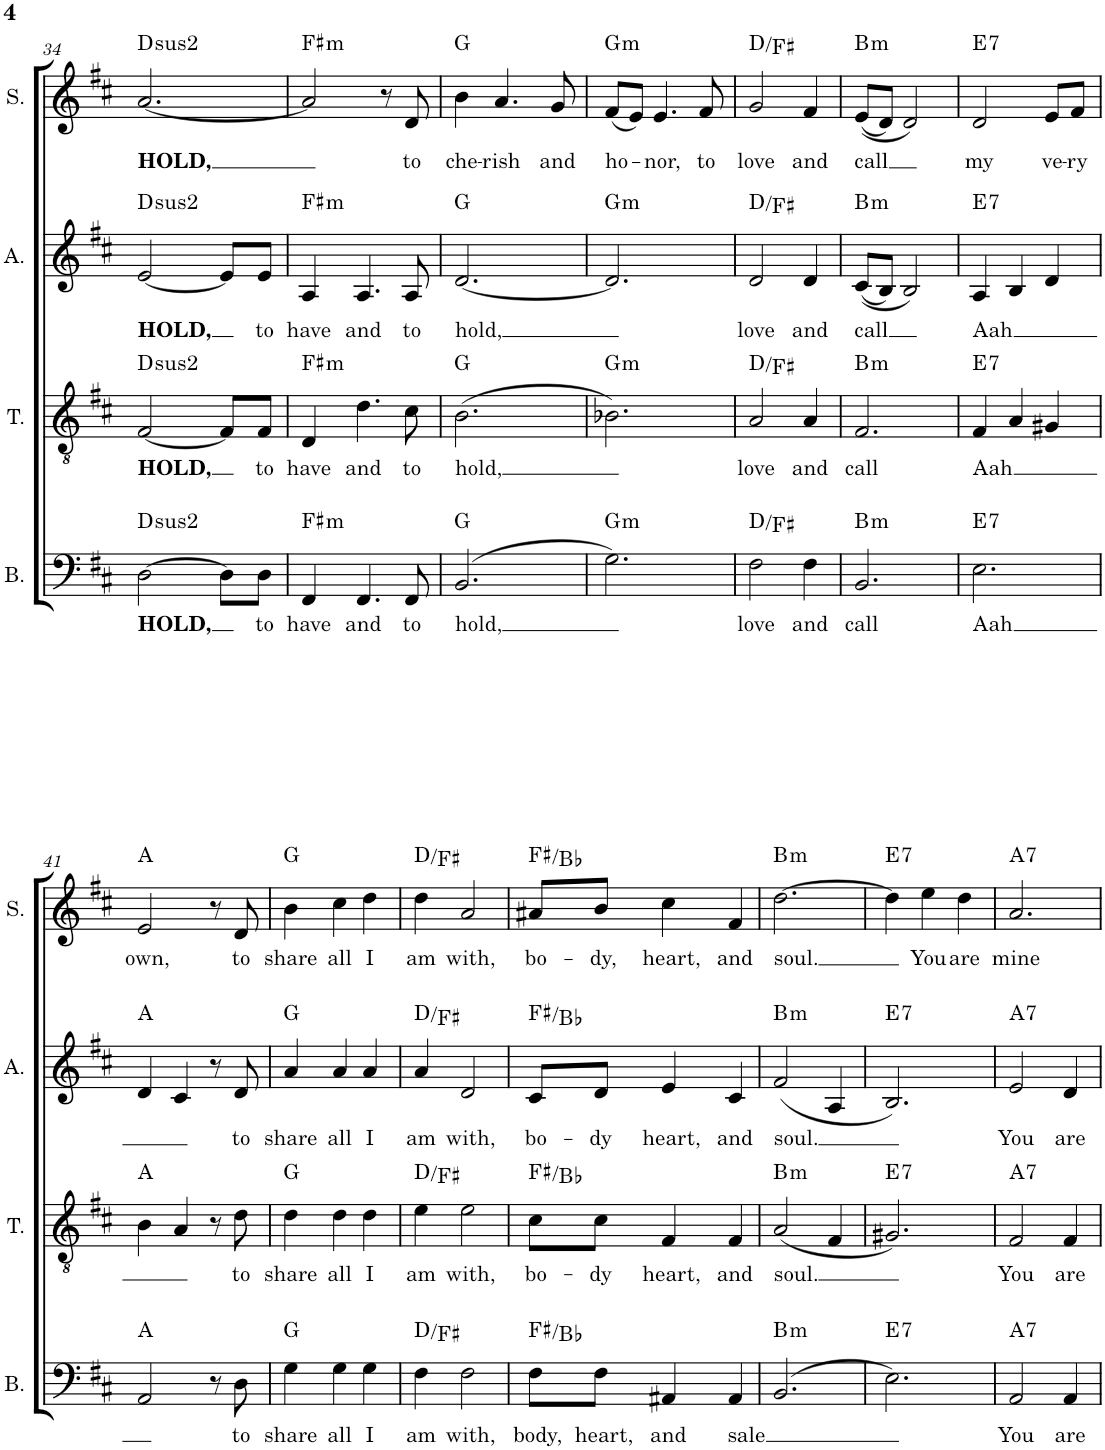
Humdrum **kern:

**kern	**text	**harte	**kern	**text	**harte	**kern	**text	**harte	**kern	**text	**harte
*part4	*part4	*part4	*part3	*part3	*part3	*part2	*part2	*part2	*part1	*part1	*part1
*staff4	*staff4	*	*staff3	*staff3	*	*staff2	*staff2	*	*staff1	*staff1	*
*I"Bass	*	*	*I"Tenor	*	*	*I"Alto	*	*	*I"Soprano	*	*
*I'B.	*	*	*I'T.	*	*	*I'A.	*	*	*I'S.	*	*
!!LO:PB:g=z
*clefF4	*	*	*clefGv2	*	*	*clefG2	*	*	*clefG2	*	*
*k[f#c#]	*	*	*k[f#c#]	*	*	*k[f#c#]	*	*	*k[f#c#]	*	*
*M3/4	*	*	*M3/4	*	*	*M3/4	*	*	*M3/4	*	*
=34	=34	=34	=34	=34	=34	=34	=34	=34	=34	=34	=34
!	!LO:LY:b	!LO:H:kt=2	!	!LO:LY:b	!LO:H:kt=2	!	!LO:LY:b	!LO:H:kt=2	!	!LO:LY:b	!LO:H:kt=2
[2D\	HOLD,	D:(1,2,5)	[2F#/	HOLD,	D:(1,2,5)	[2e/	HOLD,	D:(1,2,5)	[2.a/	HOLD,	D:(1,2,5)
8D\L]	.	.	8F#/L]	.	.	8e/L]	.	.	.	.	.
!	!LO:LY:b	!	!	!LO:LY:b	!	!	!LO:LY:b	!	!	!	!
8D\J	to	.	8F#/J	to	.	8e/J	to	.	.	.	.
=35	=35	=35	=35	=35	=35	=35	=35	=35	=35	=35	=35
!	!LO:LY:b	!LO:H:kt=m	!	!LO:LY:b	!LO:H:kt=m	!	!LO:LY:b	!LO:H:kt=m	!	!	!LO:H:kt=m
4FF#/	have	F#:min	4D/	have	F#:min	4A/	have	F#:min	2a/]	.	F#:min
!	!LO:LY:b	!	!	!LO:LY:b	!	!	!LO:LY:b	!	!	!	!
4.FF#/	and	.	4.d\	and	.	4.A/	and	.	.	.	.
.	.	.	.	.	.	.	.	.	8r	.	.
!	!LO:LY:b	!	!	!LO:LY:b	!	!	!LO:LY:b	!	!	!LO:LY:b	!
8FF#/	to	.	8c#\	to	.	8A/	to	.	8d/	to	.
=36	=36	=36	=36	=36	=36	=36	=36	=36	=36	=36	=36
!	!LO:LY:b	!	!	!LO:LY:b	!	!	!LO:LY:b	!	!	!LO:LY:b	!
(2.BB/	hold,	G:maj	(2.B\	hold,	G:maj	[2.d/	hold,	G:maj	4b\	che-	G:maj
!	!	!	!	!	!	!	!	!	!	!LO:LY:b	!
.	.	.	.	.	.	.	.	.	4.a/	-rish	.
!	!	!	!	!	!	!	!	!	!	!LO:LY:b	!
.	.	.	.	.	.	.	.	.	8g/	and	.
=37	=37	=37	=37	=37	=37	=37	=37	=37	=37	=37	=37
!	!	!LO:H:kt=m	!	!	!LO:H:kt=m	!	!	!LO:H:kt=m	!	!LO:LY:b	!LO:H:kt=m
2.G\)	.	G:min	2.B-X\)	.	G:min	2.d/]	.	G:min	(8f#/L	ho-	G:min
.	.	.	.	.	.	.	.	.	8e/J)	.	.
!	!	!	!	!	!	!	!	!	!	!LO:LY:b	!
.	.	.	.	.	.	.	.	.	4.e/	-nor,	.
!	!	!	!	!	!	!	!	!	!	!LO:LY:b	!
.	.	.	.	.	.	.	.	.	8f#/	to	.
=38	=38	=38	=38	=38	=38	=38	=38	=38	=38	=38	=38
!	!LO:LY:b	!	!	!LO:LY:b	!	!	!LO:LY:b	!	!	!LO:LY:b	!
2F#\	love	D:maj/3	2A/	love	D:maj/3	2d/	love	D:maj/3	2g/	love	D:maj/3
!	!LO:LY:b	!	!	!LO:LY:b	!	!	!LO:LY:b	!	!	!LO:LY:b	!
4F#\	and	.	4A/	and	.	4d/	and	.	4f#/	and	.
=39	=39	=39	=39	=39	=39	=39	=39	=39	=39	=39	=39
!	!LO:LY:b	!LO:H:kt=m	!	!LO:LY:b	!LO:H:kt=m	!	!LO:LY:b	!LO:H:kt=m	!	!LO:LY:b	!LO:H:kt=m
2.BB/	call	B:min	2.F#/	call	B:min	((8c#/L	call	B:min	((8e/L	call	B:min
.	.	.	.	.	.	8B/J)	.	.	8d/J)	.	.
.	.	.	.	.	.	2B/)	.	.	2d/)	.	.
=40	=40	=40	=40	=40	=40	=40	=40	=40	=40	=40	=40
!	!LO:LY:b	!LO:H:kt=7	!	!LO:LY:b	!LO:H:kt=7	!	!LO:LY:b	!LO:H:kt=7	!	!LO:LY:b	!LO:H:kt=7
2.E\	Aah	E:7	4F#/	Aah	E:7	4A/	Aah	E:7	2d/	my	E:7
.	.	.	4A/	.	.	4B/	.	.	.	.	.
!	!	!	!	!	!	!	!	!	!	!LO:LY:b	!
.	.	.	4G#X/	.	.	4d/	.	.	8e/L	ve-	.
!	!	!	!	!	!	!	!	!	!	!LO:LY:b	!
.	.	.	.	.	.	.	.	.	8f#/J	-ry	.
!!LO:LB:g=z
=41	=41	=41	=41	=41	=41	=41	=41	=41	=41	=41	=41
!	!	!	!	!	!	!	!	!	!	!LO:LY:b	!
2AA/	.	A:maj	4B\	.	A:maj	4d/	.	A:maj	2e/	own,	A:maj
.	.	.	4A/	.	.	4c#/	.	.	.	.	.
8r	.	.	8r	.	.	8r	.	.	8r	.	.
!	!LO:LY:b	!	!	!LO:LY:b	!	!	!LO:LY:b	!	!	!LO:LY:b	!
8D\	to	.	8d\	to	.	8d/	to	.	8d/	to	.
=42	=42	=42	=42	=42	=42	=42	=42	=42	=42	=42	=42
!	!LO:LY:b	!	!	!LO:LY:b	!	!	!LO:LY:b	!	!	!LO:LY:b	!
4G\	share	G:maj	4d\	share	G:maj	4a/	share	G:maj	4b\	share	G:maj
!	!LO:LY:b	!	!	!LO:LY:b	!	!	!LO:LY:b	!	!	!LO:LY:b	!
4G\	all	.	4d\	all	.	4a/	all	.	4cc#\	all	.
!	!LO:LY:b	!	!	!LO:LY:b	!	!	!LO:LY:b	!	!	!LO:LY:b	!
4G\	I	.	4d\	I	.	4a/	I	.	4dd\	I	.
=43	=43	=43	=43	=43	=43	=43	=43	=43	=43	=43	=43
!	!LO:LY:b	!	!	!LO:LY:b	!	!	!LO:LY:b	!	!	!LO:LY:b	!
4F#\	am	D:maj/3	4e\	am	D:maj/3	4a/	am	D:maj/3	4dd\	am	D:maj/3
!	!LO:LY:b	!	!	!LO:LY:b	!	!	!LO:LY:b	!	!	!LO:LY:b	!
2F#\	with,	.	2e\	with,	.	2d/	with,	.	2a/	with,	.
=44	=44	=44	=44	=44	=44	=44	=44	=44	=44	=44	=44
!	!LO:LY:b	!	!	!LO:LY:b	!	!	!LO:LY:b	!	!	!LO:LY:b	!
8F#\L	body,	F#:maj/b4	8c#\L	bo-	F#:maj/b4	8c#/L	bo-	F#:maj/b4	8a#X/L	bo-	F#:maj/b4
!	!LO:LY:b	!	!	!LO:LY:b	!	!	!LO:LY:b	!	!	!LO:LY:b	!
8F#\J	heart,	.	8c#\J	-dy	.	8d/J	-dy	.	8b/J	-dy,	.
!	!LO:LY:b	!	!	!LO:LY:b	!	!	!LO:LY:b	!	!	!LO:LY:b	!
4AA#X/	and	.	4F#/	heart,	.	4e/	heart,	.	4cc#\	heart,	.
!	!LO:LY:b	!	!	!LO:LY:b	!	!	!LO:LY:b	!	!	!LO:LY:b	!
4AA#/	sale	.	4F#/	and	.	4c#/	and	.	4f#/	and	.
=45	=45	=45	=45	=45	=45	=45	=45	=45	=45	=45	=45
!	!	!LO:H:kt=m	!	!LO:LY:b	!LO:H:kt=m	!	!LO:LY:b	!LO:H:kt=m	!	!LO:LY:b	!LO:H:kt=m
(2.BB/	.	B:min	(2A/	soul.	B:min	(2f#/	soul.	B:min	[2.dd\	soul.	B:min
.	.	.	4F#/	.	.	4A/	.	.	.	.	.
=46	=46	=46	=46	=46	=46	=46	=46	=46	=46	=46	=46
!	!	!LO:H:kt=7	!	!	!LO:H:kt=7	!	!	!LO:H:kt=7	!	!	!LO:H:kt=7
2.E\)	.	E:7	2.G#X/)	.	E:7	2.B/)	.	E:7	4dd\]	.	E:7
!	!	!	!	!	!	!	!	!	!	!LO:LY:b	!
.	.	.	.	.	.	.	.	.	4ee\	You	.
!	!	!	!	!	!	!	!	!	!	!LO:LY:b	!
.	.	.	.	.	.	.	.	.	4dd\	are	.
=47	=47	=47	=47	=47	=47	=47	=47	=47	=47	=47	=47
!	!LO:LY:b	!LO:H:kt=7	!	!LO:LY:b	!LO:H:kt=7	!	!LO:LY:b	!LO:H:kt=7	!	!LO:LY:b	!LO:H:kt=7
2AA/	You	A:7	2F#/	You	A:7	2e/	You	A:7	2.a/	mine	A:7
!	!LO:LY:b	!	!	!LO:LY:b	!	!	!LO:LY:b	!	!	!	!
4AA/	are	.	4F#/	are	.	4d/	are	.	.	.	.
=	=	=	=	=	=	=	=	=	=	=	=
*-	*-	*-	*-	*-	*-	*-	*-	*-	*-	*-	*-
